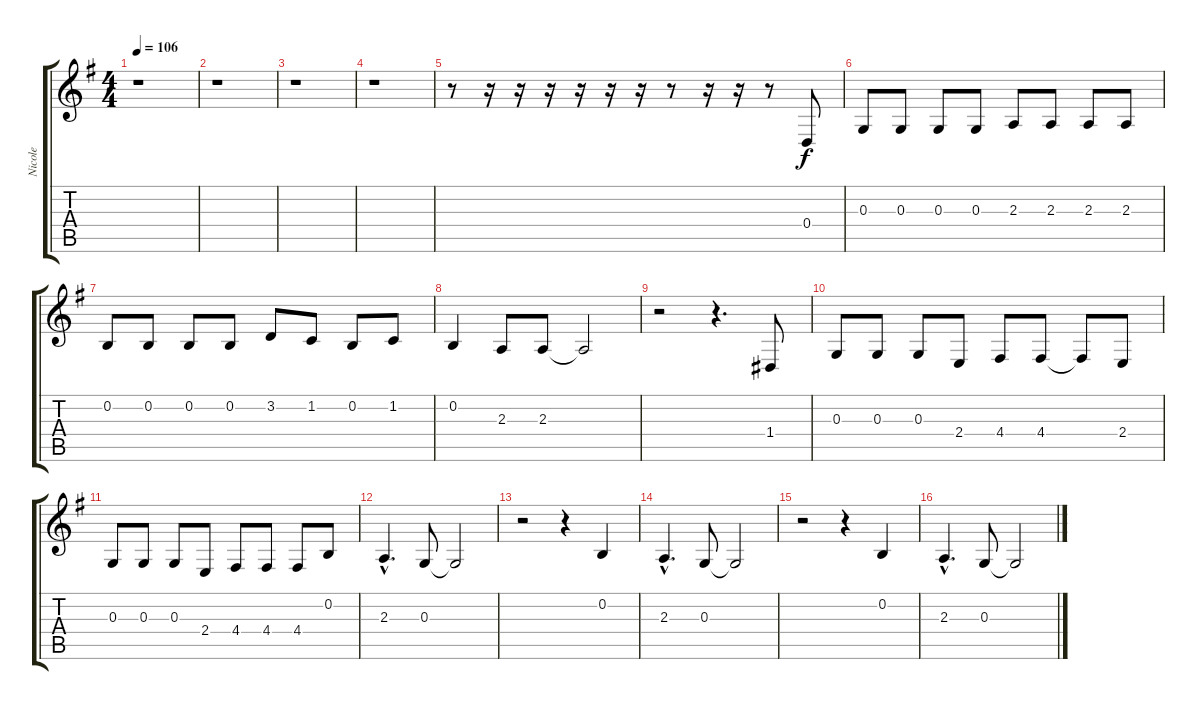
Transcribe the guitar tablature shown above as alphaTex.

\track ("Nicole" "Nicole") {instrument clavinet}
\staff {score tabs}
\tuning (E4 B3 G3 D3 A2 E2) {hide}
\ts (4 4)
\tempo 106
\clef g2
\ks g
r.1{dy f} |
r.1 |
r.1 |
r.1 |
r.8 r.16 r.16 r.16 r.16 r.16 r.16 r.8 r.16 r.16 r.8 0.4.8 |
0.3.8 0.3.8 0.3.8 0.3.8 2.3.8 2.3.8 2.3.8 2.3.8 |
0.2.8 0.2.8 0.2.8 0.2.8 3.2.8 1.2.8 0.2.8 1.2.8 |
0.2.4 2.3.8 2.3.8 2.3{t}.2 |
r.2 r.4{d} 1.4.8 |
0.3.8 0.3.8 0.3.8 2.4.8 4.4.8 4.4.8 4.4{t}.8 2.4.8 |
0.3.8 0.3.8 0.3.8 2.4.8 4.4.8 4.4.8 4.4.8 0.2.8 |
2.3{hac}.4{d} 0.3.8 0.3{t}.2 |
r.2 r.4 0.2.4 |
2.3{hac}.4{d} 0.3.8 0.3{t}.2 |
r.2 r.4 0.2.4 |
2.3{hac}.4{d} 0.3.8 0.3{t}.2
